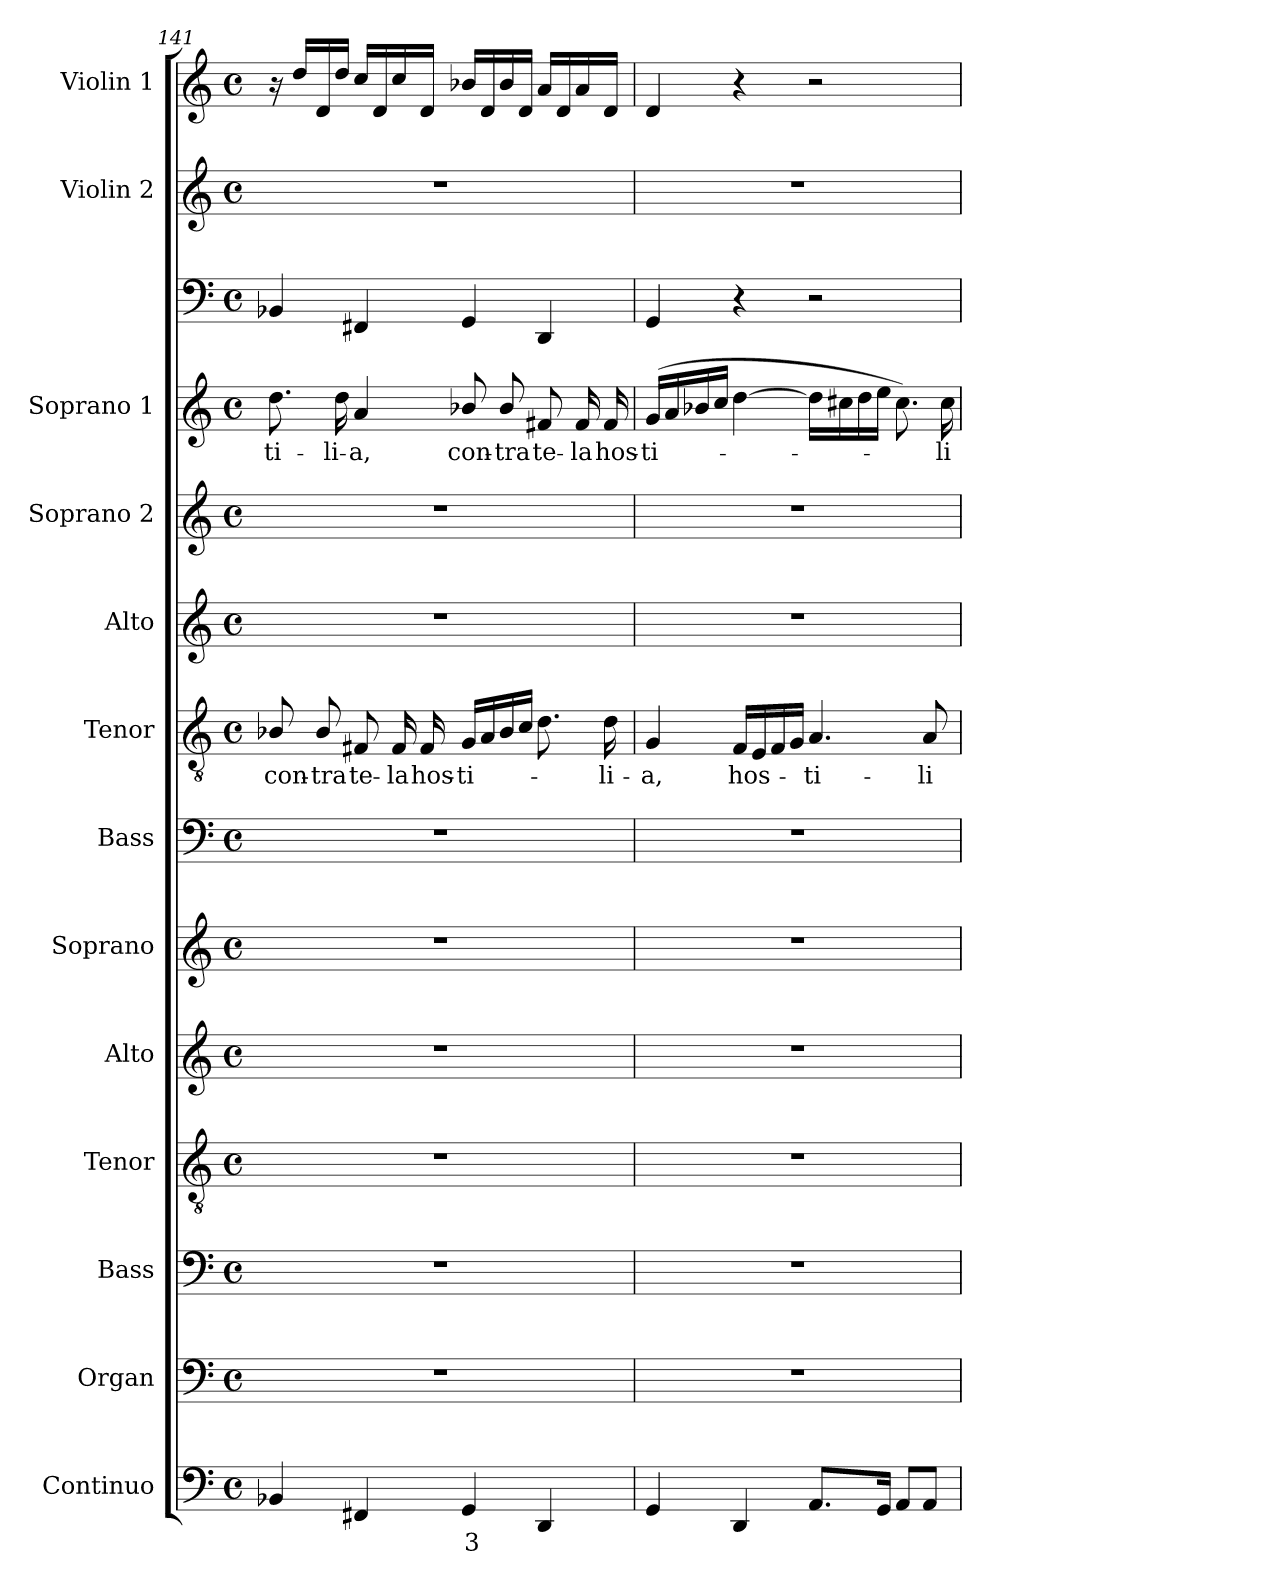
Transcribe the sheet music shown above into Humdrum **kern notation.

**kern	**text	**kern	**kern	**kern	**kern	**kern	**kern	**kern	**text	**kern	**kern	**kern	**text	**kern	**kern	**kern
*part14	*part14	*part13	*part12	*part11	*part10	*part9	*part8	*part7	*part7	*part6	*part5	*part4	*part4	*part3	*part2	*part1
*staff14	*staff14	*staff13	*staff12	*staff11	*staff10	*staff9	*staff8	*staff7	*staff7	*staff6	*staff5	*staff4	*staff4	*staff3	*staff2	*staff1
*I"Continuo	*	*I"Organ	*I"Bass	*I"Tenor	*I"Alto	*I"Soprano	*I"Bass	*I"Tenor	*	*I"Alto	*I"Soprano 2	*I"Soprano 1	*	*I""Acc. to violins"	*I"Violin 2	*I"Violin 1
*I'Cont.	*	*I'Org.	*I'B.	*I'T.	*I'A.	*I'S.	*I'B.	*I'T.	*	*I'A.	*I'S2.	*I'S1.	*	*I'Ac to violins.	*I'Vln. 2	*I'Vln. 1
*clefF4	*	*clefF4	*clefF4	*clefGv2	*clefG2	*clefG2	*clefF4	*clefGv2	*	*clefG2	*clefG2	*clefG2	*	*clefF4	*clefG2	*clefG2
*	*	*	*	*ITrd7c12	*	*	*	*ITrd7c12	*	*	*	*	*	*	*	*
*k[]	*	*k[]	*k[]	*k[]	*k[]	*k[]	*k[]	*k[]	*	*k[]	*k[]	*k[]	*	*k[]	*k[]	*k[]
*C:	*	*C:	*C:	*C:	*C:	*C:	*C:	*C:	*	*C:	*C:	*C:	*	*C:	*C:	*C:
*M4/4	*	*M4/4	*M4/4	*M4/4	*M4/4	*M4/4	*M4/4	*M4/4	*	*M4/4	*M4/4	*M4/4	*	*M4/4	*M4/4	*M4/4
*met(c)	*	*met(c)	*met(c)	*met(c)	*met(c)	*met(c)	*met(c)	*met(c)	*	*met(c)	*met(c)	*met(c)	*	*met(c)	*met(c)	*met(c)
=141	=141	=141	=141	=141	=141	=141	=141	=141	=141	=141	=141	=141	=141	=141	=141	=141
!	!	!	!	!	!	!	!	!	!LO:LY:b:color=#000000	!	!	!	!	!	!	!
!	!	!	!	!	!	!	!	!	!	!	!	!	!LO:LY:b:color=#000000	!	!	!
4BB-Xi/	.	1r	1r	1r	1r	1r	1r	8BB-Xi/	con-	1r	1r	8.ddi\	-ti-	4BB-Xi/	1r	16r
.	.	.	.	.	.	.	.	.	.	.	.	.	.	.	.	16ddi/LL
!	!	!	!	!	!	!	!	!	!LO:LY:b:color=#000000	!	!	!	!	!	!	!
.	.	.	.	.	.	.	.	8BB-i/	-tra	.	.	.	.	.	.	16di/
!	!	!	!	!	!	!	!	!	!	!	!	!	!LO:LY:b:color=#000000	!	!	!
.	.	.	.	.	.	.	.	.	.	.	.	16ddi\	-li-	.	.	16ddi/JJ
!	!	!	!	!	!	!	!	!	!LO:LY:b:color=#000000	!	!	!	!	!	!	!
!	!	!	!	!	!	!	!	!	!	!	!	!	!LO:LY:b:color=#000000	!	!	!
4FF#Xi/	.	.	.	.	.	.	.	8FF#Xi/	te-	.	.	4ai/	-a,	4FF#Xi/	.	16cci/LL
.	.	.	.	.	.	.	.	.	.	.	.	.	.	.	.	16di/
!	!	!	!	!	!	!	!	!	!LO:LY:b:color=#000000	!	!	!	!	!	!	!
.	.	.	.	.	.	.	.	16FF#i/	-la	.	.	.	.	.	.	16cci/
!	!	!	!	!	!	!	!	!	!LO:LY:b:color=#000000	!	!	!	!	!	!	!
.	.	.	.	.	.	.	.	16FF#i/	hos-	.	.	.	.	.	.	16di/JJ
!	!LO:LY:b:color=#000000	!	!	!	!	!	!	!	!	!	!	!	!	!	!	!
!	!	!	!	!	!	!	!	!	!LO:LY:b:color=#000000	!	!	!	!	!	!	!
!	!	!	!	!	!	!	!	!	!	!	!	!	!LO:LY:b:color=#000000	!	!	!
4GGi/	3	.	.	.	.	.	.	16GGi/LL	-ti-	.	.	8b-Xi/	con-	4GGi/	.	16b-Xi/LL
.	.	.	.	.	.	.	.	16AAi/	.	.	.	.	.	.	.	16di/
!	!	!	!	!	!	!	!	!	!	!	!	!	!LO:LY:b:color=#000000	!	!	!
.	.	.	.	.	.	.	.	16BB-i/	.	.	.	8b-i/	-tra	.	.	16b-i/
.	.	.	.	.	.	.	.	16Ci/JJ	.	.	.	.	.	.	.	16di/JJ
!	!	!	!	!	!	!	!	!	!	!	!	!	!LO:LY:b:color=#000000	!	!	!
4DDi/	.	.	.	.	.	.	.	8.Di\	.	.	.	8f#Xi/	te-	4DDi/	.	16ai/LL
.	.	.	.	.	.	.	.	.	.	.	.	.	.	.	.	16di/
!	!	!	!	!	!	!	!	!	!	!	!	!	!LO:LY:b:color=#000000	!	!	!
.	.	.	.	.	.	.	.	.	.	.	.	16f#i/	-la	.	.	16ai/
!	!	!	!	!	!	!	!	!	!LO:LY:b:color=#000000	!	!	!	!	!	!	!
!	!	!	!	!	!	!	!	!	!	!	!	!	!LO:LY:b:color=#000000	!	!	!
.	.	.	.	.	.	.	.	16Di\	-li-	.	.	16f#i/	hos-	.	.	16di/JJ
=142	=142	=142	=142	=142	=142	=142	=142	=142	=142	=142	=142	=142	=142	=142	=142	=142
!	!	!	!	!	!	!	!	!	!LO:LY:b:color=#000000	!	!	!	!	!	!	!
!	!	!	!	!	!	!	!	!	!	!	!	!	!LO:LY:b:color=#000000	!	!	!
4GGi/	.	1r	1r	1r	1r	1r	1r	4GGi/	-a,	1r	1r	(16gi/LL	-ti-	4GGi/	1r	4di/
.	.	.	.	.	.	.	.	.	.	.	.	16ai/	.	.	.	.
.	.	.	.	.	.	.	.	.	.	.	.	16b-Xi/	.	.	.	.
.	.	.	.	.	.	.	.	.	.	.	.	16cci/JJ	.	.	.	.
!	!	!	!	!	!	!	!	!	!LO:LY:b:color=#000000	!	!	!	!	!	!	!
4DDi/	.	.	.	.	.	.	.	16FFi/LL	hos-	.	.	[>4ddi\	.	4r	.	4r
.	.	.	.	.	.	.	.	16EEi/	.	.	.	.	.	.	.	.
.	.	.	.	.	.	.	.	16FFi/	.	.	.	.	.	.	.	.
.	.	.	.	.	.	.	.	16GGi/JJ	.	.	.	.	.	.	.	.
!	!	!	!	!	!	!	!	!	!LO:LY:b:color=#000000	!	!	!	!	!	!	!
8.AAi/L	.	.	.	.	.	.	.	4.AAi/	-ti-	.	.	16ddi\LL]	.	2r	.	2r
.	.	.	.	.	.	.	.	.	.	.	.	16cc#Xi\	.	.	.	.
.	.	.	.	.	.	.	.	.	.	.	.	16ddi\	.	.	.	.
16GGi/Jk	.	.	.	.	.	.	.	.	.	.	.	16eei\JJ	.	.	.	.
8AAi/L	.	.	.	.	.	.	.	.	.	.	.	8.cc#i\)	.	.	.	.
!	!	!	!	!	!	!	!	!	!LO:LY:b:color=#000000	!	!	!	!	!	!	!
8AAi/J	.	.	.	.	.	.	.	8AAi/	-li-	.	.	.	.	.	.	.
!	!	!	!	!	!	!	!	!	!	!	!	!	!LO:LY:b:color=#000000	!	!	!
.	.	.	.	.	.	.	.	.	.	.	.	16cc#i\	-li-	.	.	.
=	=	=	=	=	=	=	=	=	=	=	=	=	=	=	=	=
*-	*-	*-	*-	*-	*-	*-	*-	*-	*-	*-	*-	*-	*-	*-	*-	*-
